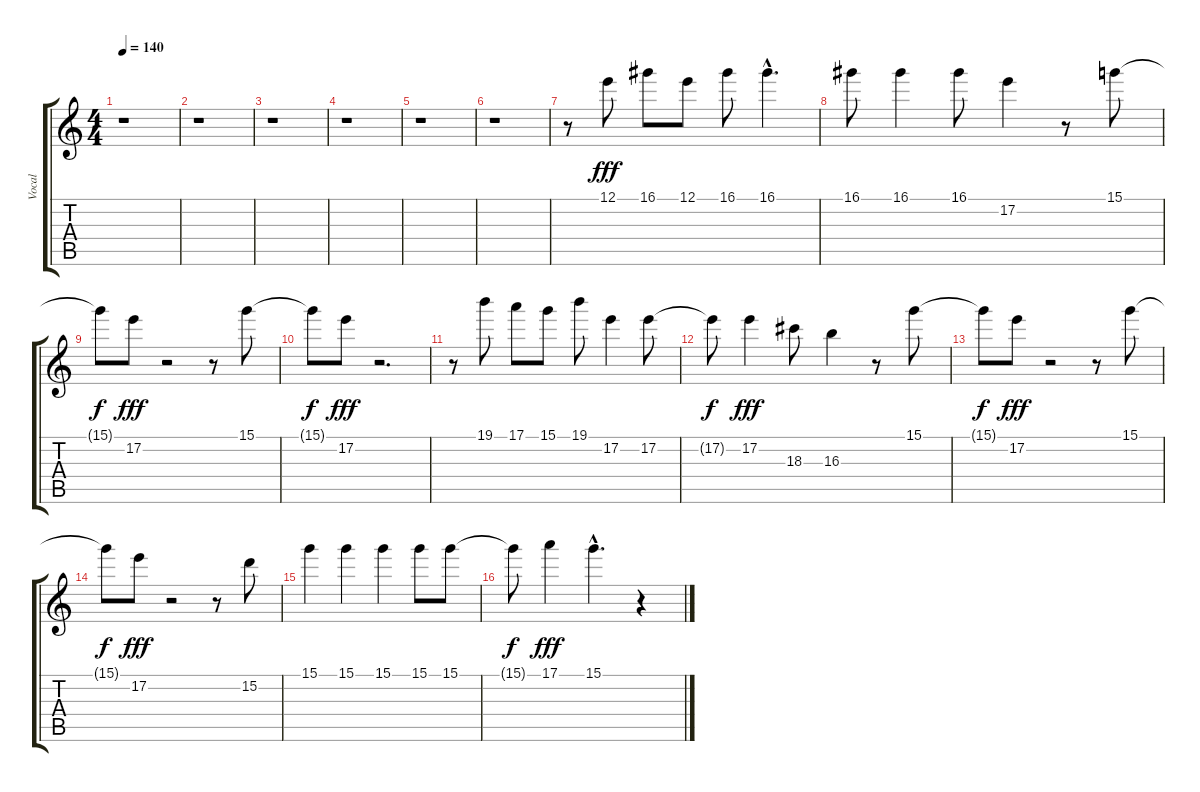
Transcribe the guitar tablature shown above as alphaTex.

\track ("Vocal" "Vocal") {instrument acousticguitarnylon}
\staff {score tabs}
\tuning (E4 B3 G3 D3 A2 E2) {hide}
\ts (4 4)
\tempo 140
\clef g2
\ks c
r.1{dy fff} |
r.1 |
r.1 |
r.1 |
r.1 |
r.1 |
r.8 12.1.8 16.1.8 12.1.8 16.1.8 16.1{hac}.4{d} |
16.1.8 16.1.4 16.1.8 17.2.4 r.8 15.1.8 |
15.1{t}.8{dy f} 17.2.8{dy fff} r.2 r.8 15.1.8 |
15.1{t}.8{dy f} 17.2.8{dy fff} r.2{d} |
r.8 19.1.8 17.1.8 15.1.8 19.1.8 17.2.4 17.2.8 |
17.2{t}.8{dy f} 17.2.4{dy fff} 18.3.8 16.3.4 r.8 15.1.8 |
15.1{t}.8{dy f} 17.2.8{dy fff} r.2 r.8 15.1.8 |
15.1{t}.8{dy f} 17.2.8{dy fff} r.2 r.8 15.2.8 |
15.1.4 15.1.4 15.1.4 15.1.8 15.1.8 |
15.1{t}.8{dy f} 17.1.4{dy fff} 15.1{hac}.4{d} r.4
